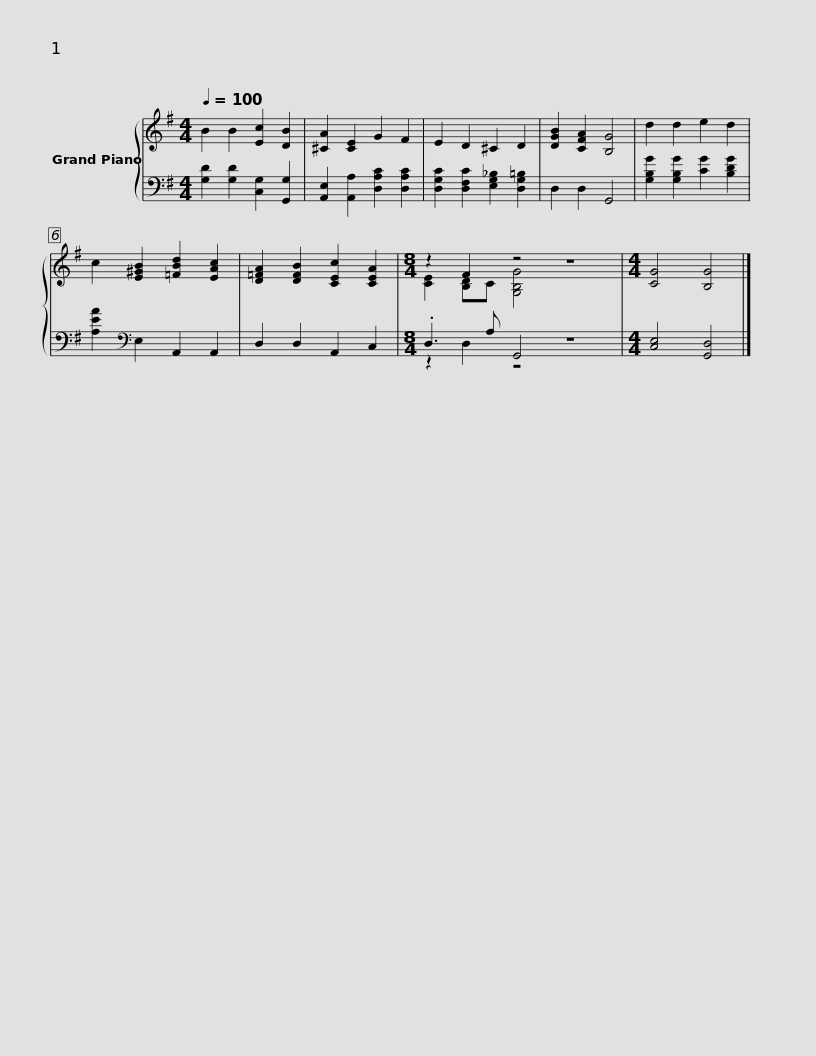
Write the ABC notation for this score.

X:1
%%score { ( 1 3 ) | ( 2 4 ) }
L:1/8
Q:1/4=100
M:4/4
I:linebreak $
K:G
V:1 treble
V:3 treble
V:2 bass
V:4 bass
V:1
 B2 B2 [Ec]2 [DB]2 | [^CA]2 [CE]2 G2 F2 | E2 D2 ^C2 D2 | [DGB]2 [CFA]2 [B,G]4 | d2 d2 e2 d2 | %5
 c2 [E^GB]2 [=FBd]2 [EAc]2 | [D=FA]2 [DFB]2 [CEc]2 [CEA]2 |$[M:8/4] z2 F2 z4 z8 |[M:4/4] [CG]4 [B,G]4 |] %9
V:2
 [G,D]2 [G,D]2 [C,G,]2 [G,,G,]2 | [A,,E,]2 [A,,A,]2 [D,A,C]2 [D,A,C]2 | [D,G,C]2 [D,F,C]2 [E,G,_B,]2 [D,G,=B,]2 | D,2 D,2 G,,4 | [G,B,G]2 [G,B,G]2 [CG]2 [B,DG]2 | %5
 [A,EA]2[K:bass] E,2 A,,2 A,,2 | D,2 D,2 A,,2 C,2 |$[M:8/4] .D,3 A, G,,4 z8 |[M:4/4] [C,E,]4 [G,,D,]4 |] %9
V:3
 x8 | x8 | x8 | x8 | x8 | %5
 x8 | x8 |$[M:8/4] [CE]2 [B,D]C [G,B,G]4 z8 |[M:4/4] x8 |] %9
V:4
 x8 | x8 | x8 | x8 | x8 | %5
 x2[K:bass] x6 | x8 |$[M:8/4] z2 D,2 z4 z8 |[M:4/4] x8 |] %9
